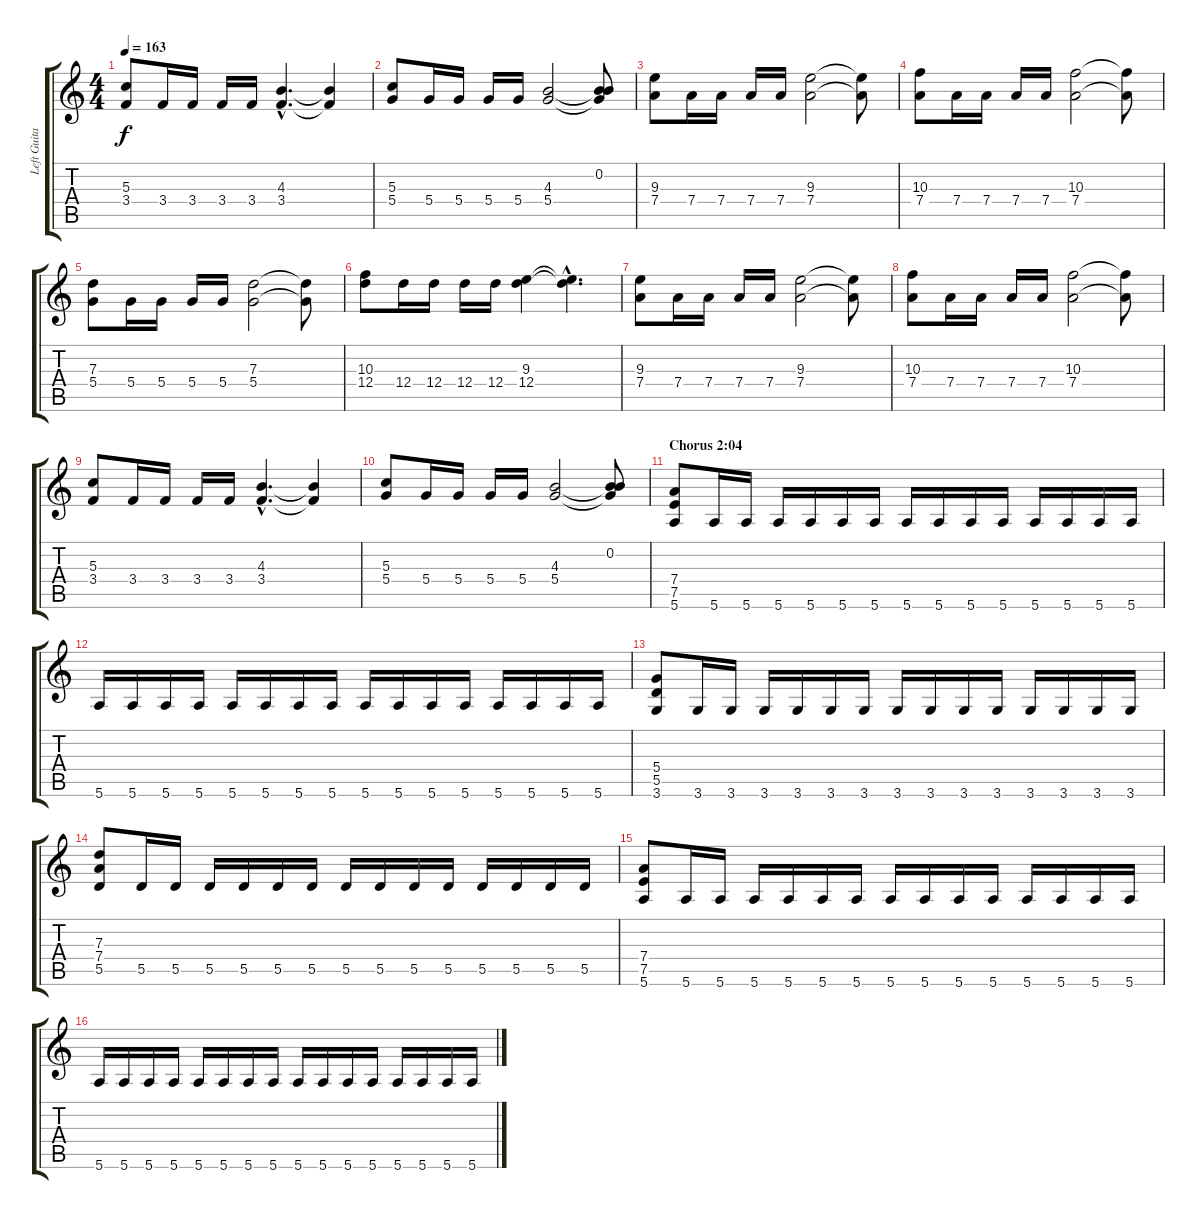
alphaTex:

\track ("Left Guitar" "Left Guita") {instrument distortionguitar}
\staff {score tabs}
\tuning (E4 B3 G3 D3 A2 E2) {hide}
\ts (4 4)
\tempo 163
\clef g2
\ks c
(5.3 3.4).8{dy f} 3.4.16 3.4.16 3.4.16 3.4.16 (4.3{hac} 3.4{hac}).4{d} (4.3{t} 3.4{t}).4 |
(5.3 5.4).8 5.4.16 5.4.16 5.4.16 5.4.16 (4.3 5.4).2 (0.2 4.3{t} 5.4{t}).8 |
(9.3 7.4).8 7.4.16 7.4.16 7.4.16 7.4.16 (9.3 7.4).2 (9.3{t} 7.4{t}).8 |
(10.3 7.4).8 7.4.16 7.4.16 7.4.16 7.4.16 (10.3 7.4).2 (10.3{t} 7.4{t}).8 |
(7.3 5.4).8 5.4.16 5.4.16 5.4.16 5.4.16 (7.3 5.4).2 (7.3{t} 5.4{t}).8 |
(10.3 12.4).8 12.4.16 12.4.16 12.4.16 12.4.16 (9.3 12.4).4 (9.3{hac t} 12.4{hac t}).4{d} |
(9.3 7.4).8 7.4.16 7.4.16 7.4.16 7.4.16 (9.3 7.4).2 (9.3{t} 7.4{t}).8 |
(10.3 7.4).8 7.4.16 7.4.16 7.4.16 7.4.16 (10.3 7.4).2 (10.3{t} 7.4{t}).8 |
(5.3 3.4).8 3.4.16 3.4.16 3.4.16 3.4.16 (4.3{hac} 3.4{hac}).4{d} (4.3{t} 3.4{t}).4 |
(5.3 5.4).8 5.4.16 5.4.16 5.4.16 5.4.16 (4.3 5.4).2 (0.2 4.3{t} 5.4{t}).8 |
\section ("" "Chorus 2:04")
(7.4 7.5 5.6).8 5.6.16 5.6.16 5.6.16 5.6.16 5.6.16 5.6.16 5.6.16 5.6.16 5.6.16 5.6.16 5.6.16 5.6.16 5.6.16 5.6.16 |
5.6.16 5.6.16 5.6.16 5.6.16 5.6.16 5.6.16 5.6.16 5.6.16 5.6.16 5.6.16 5.6.16 5.6.16 5.6.16 5.6.16 5.6.16 5.6.16 |
(5.4 5.5 3.6).8 3.6.16 3.6.16 3.6.16 3.6.16 3.6.16 3.6.16 3.6.16 3.6.16 3.6.16 3.6.16 3.6.16 3.6.16 3.6.16 3.6.16 |
(7.3 7.4 5.5).8 5.5.16 5.5.16 5.5.16 5.5.16 5.5.16 5.5.16 5.5.16 5.5.16 5.5.16 5.5.16 5.5.16 5.5.16 5.5.16 5.5.16 |
(7.4 7.5 5.6).8 5.6.16 5.6.16 5.6.16 5.6.16 5.6.16 5.6.16 5.6.16 5.6.16 5.6.16 5.6.16 5.6.16 5.6.16 5.6.16 5.6.16 |
5.6.16 5.6.16 5.6.16 5.6.16 5.6.16 5.6.16 5.6.16 5.6.16 5.6.16 5.6.16 5.6.16 5.6.16 5.6.16 5.6.16 5.6.16 5.6.16
